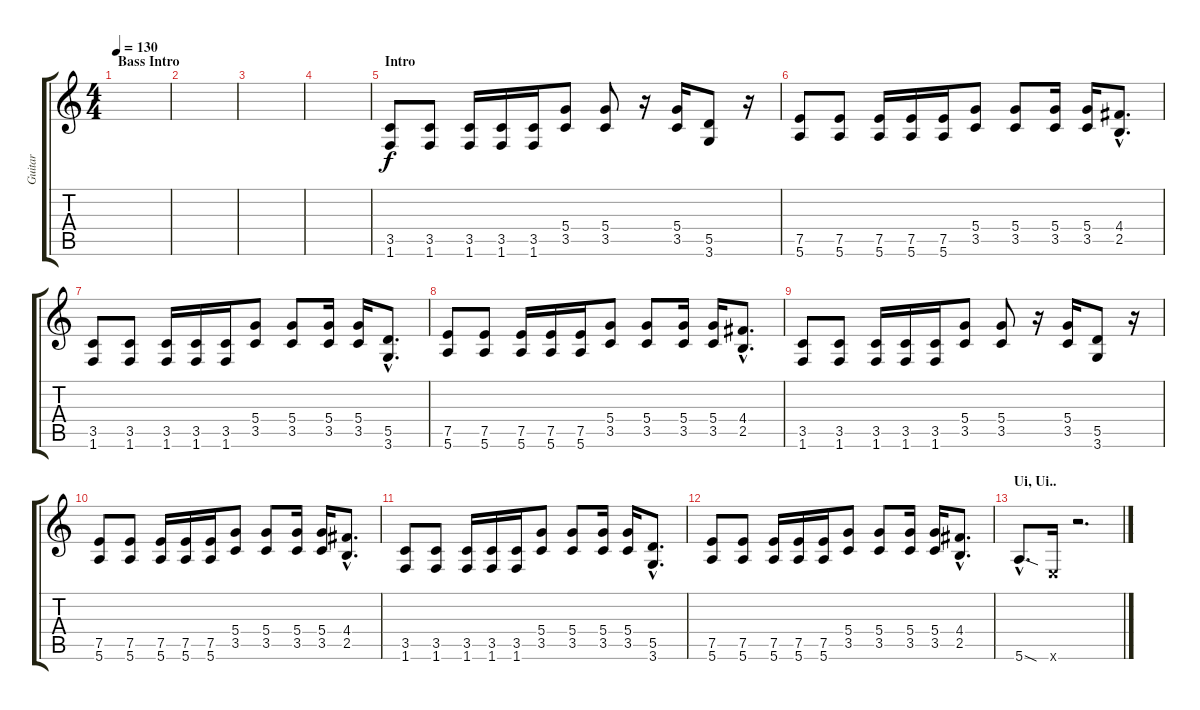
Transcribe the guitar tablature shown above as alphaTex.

\track ("Guitar" "Guitar") {instrument distortionguitar}
\staff {score tabs}
\tuning (E4 B3 G3 D3 A2 E2) {hide}
\ts (4 4)
\section ("" "Bass Intro")
\tempo 130
\clef g2
\ks c
|
|
|
|
\section ("" "Intro")
(3.5 1.6).8 (3.5 1.6).8 (3.5 1.6).16 (3.5 1.6).16 (3.5 1.6).16 (5.4 3.5).8 (5.4 3.5).8 r.16 (5.4 3.5).16 (5.5 3.6).8 r.16 |
(7.5 5.6).8 (7.5 5.6).8 (7.5 5.6).16 (7.5 5.6).16 (7.5 5.6).16 (5.4 3.5).8 (5.4 3.5).8 (5.4 3.5).16 (5.4 3.5).16 (4.4{hac} 2.5{hac}).8{d} |
(3.5 1.6).8 (3.5 1.6).8 (3.5 1.6).16 (3.5 1.6).16 (3.5 1.6).16 (5.4 3.5).8 (5.4 3.5).8 (5.4 3.5).16 (5.4 3.5).16 (5.5{hac} 3.6{hac}).8{d} |
(7.5 5.6).8 (7.5 5.6).8 (7.5 5.6).16 (7.5 5.6).16 (7.5 5.6).16 (5.4 3.5).8 (5.4 3.5).8 (5.4 3.5).16 (5.4 3.5).16 (4.4{hac} 2.5{hac}).8{d} |
(3.5 1.6).8 (3.5 1.6).8 (3.5 1.6).16 (3.5 1.6).16 (3.5 1.6).16 (5.4 3.5).8 (5.4 3.5).8 r.16 (5.4 3.5).16 (5.5 3.6).8 r.16 |
(7.5 5.6).8 (7.5 5.6).8 (7.5 5.6).16 (7.5 5.6).16 (7.5 5.6).16 (5.4 3.5).8 (5.4 3.5).8 (5.4 3.5).16 (5.4 3.5).16 (4.4{hac} 2.5{hac}).8{d} |
(3.5 1.6).8 (3.5 1.6).8 (3.5 1.6).16 (3.5 1.6).16 (3.5 1.6).16 (5.4 3.5).8 (5.4 3.5).8 (5.4 3.5).16 (5.4 3.5).16 (5.5{hac} 3.6{hac}).8{d} |
(7.5 5.6).8 (7.5 5.6).8 (7.5 5.6).16 (7.5 5.6).16 (7.5 5.6).16 (5.4 3.5).8 (5.4 3.5).8 (5.4 3.5).16 (5.4 3.5).16 (4.4{hac} 2.5{hac}).8{d} |
\section ("" "Ui, Ui..")
5.6{sod hac}.8{d} 0.6{x}.16 r.2{d}
